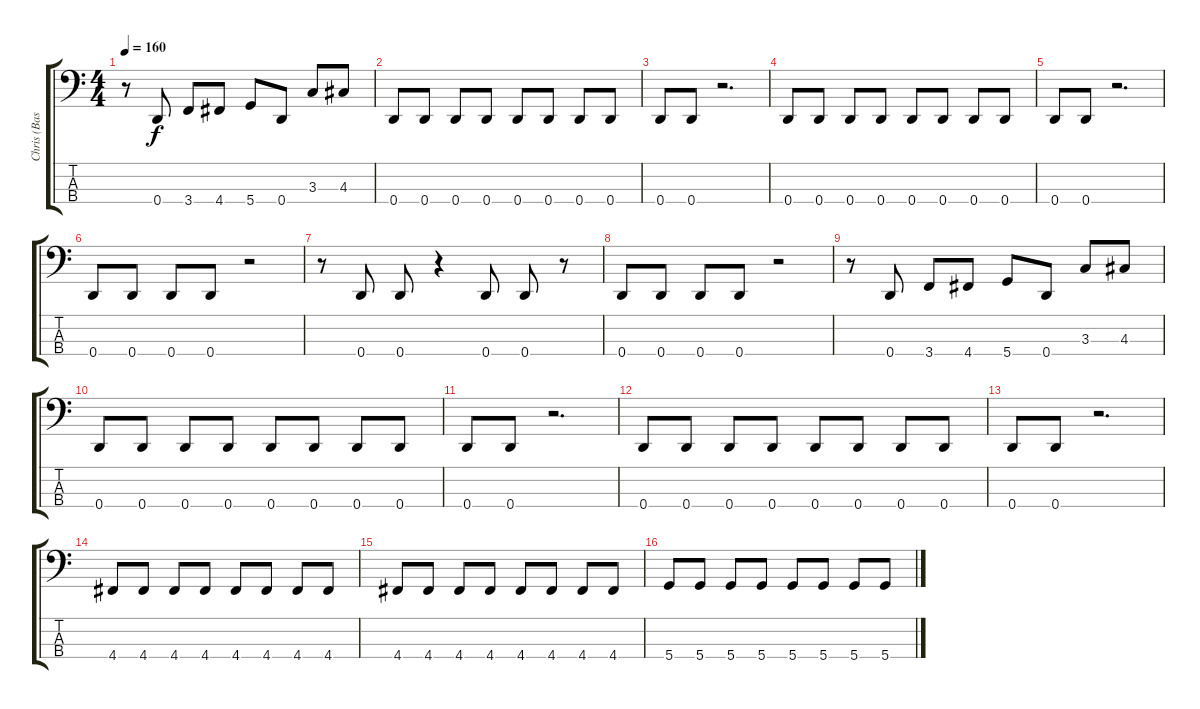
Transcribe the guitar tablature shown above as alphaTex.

\track ("Chris (Bass)" "Chris (Bas") {instrument electricbassfinger}
\staff {score tabs}
\tuning (G2 D2 A1 D1) {hide}
\ts (4 4)
\tempo 160
\clef f4
\ks c
r.8{dy f} 0.4.8 3.4.8 4.4.8 5.4.8 0.4.8 3.3.8 4.3.8 |
0.4.8 0.4.8 0.4.8 0.4.8 0.4.8 0.4.8 0.4.8 0.4.8 |
0.4.8 0.4.8 r.2{d} |
0.4.8 0.4.8 0.4.8 0.4.8 0.4.8 0.4.8 0.4.8 0.4.8 |
0.4.8 0.4.8 r.2{d} |
0.4.8 0.4.8 0.4.8 0.4.8 r.2 |
r.8 0.4.8 0.4.8 r.4 0.4.8 0.4.8 r.8 |
0.4.8 0.4.8 0.4.8 0.4.8 r.2 |
r.8 0.4.8 3.4.8 4.4.8 5.4.8 0.4.8 3.3.8 4.3.8 |
0.4.8 0.4.8 0.4.8 0.4.8 0.4.8 0.4.8 0.4.8 0.4.8 |
0.4.8 0.4.8 r.2{d} |
0.4.8 0.4.8 0.4.8 0.4.8 0.4.8 0.4.8 0.4.8 0.4.8 |
0.4.8 0.4.8 r.2{d} |
4.4.8 4.4.8 4.4.8 4.4.8 4.4.8 4.4.8 4.4.8 4.4.8 |
4.4.8 4.4.8 4.4.8 4.4.8 4.4.8 4.4.8 4.4.8 4.4.8 |
5.4.8 5.4.8 5.4.8 5.4.8 5.4.8 5.4.8 5.4.8 5.4.8
